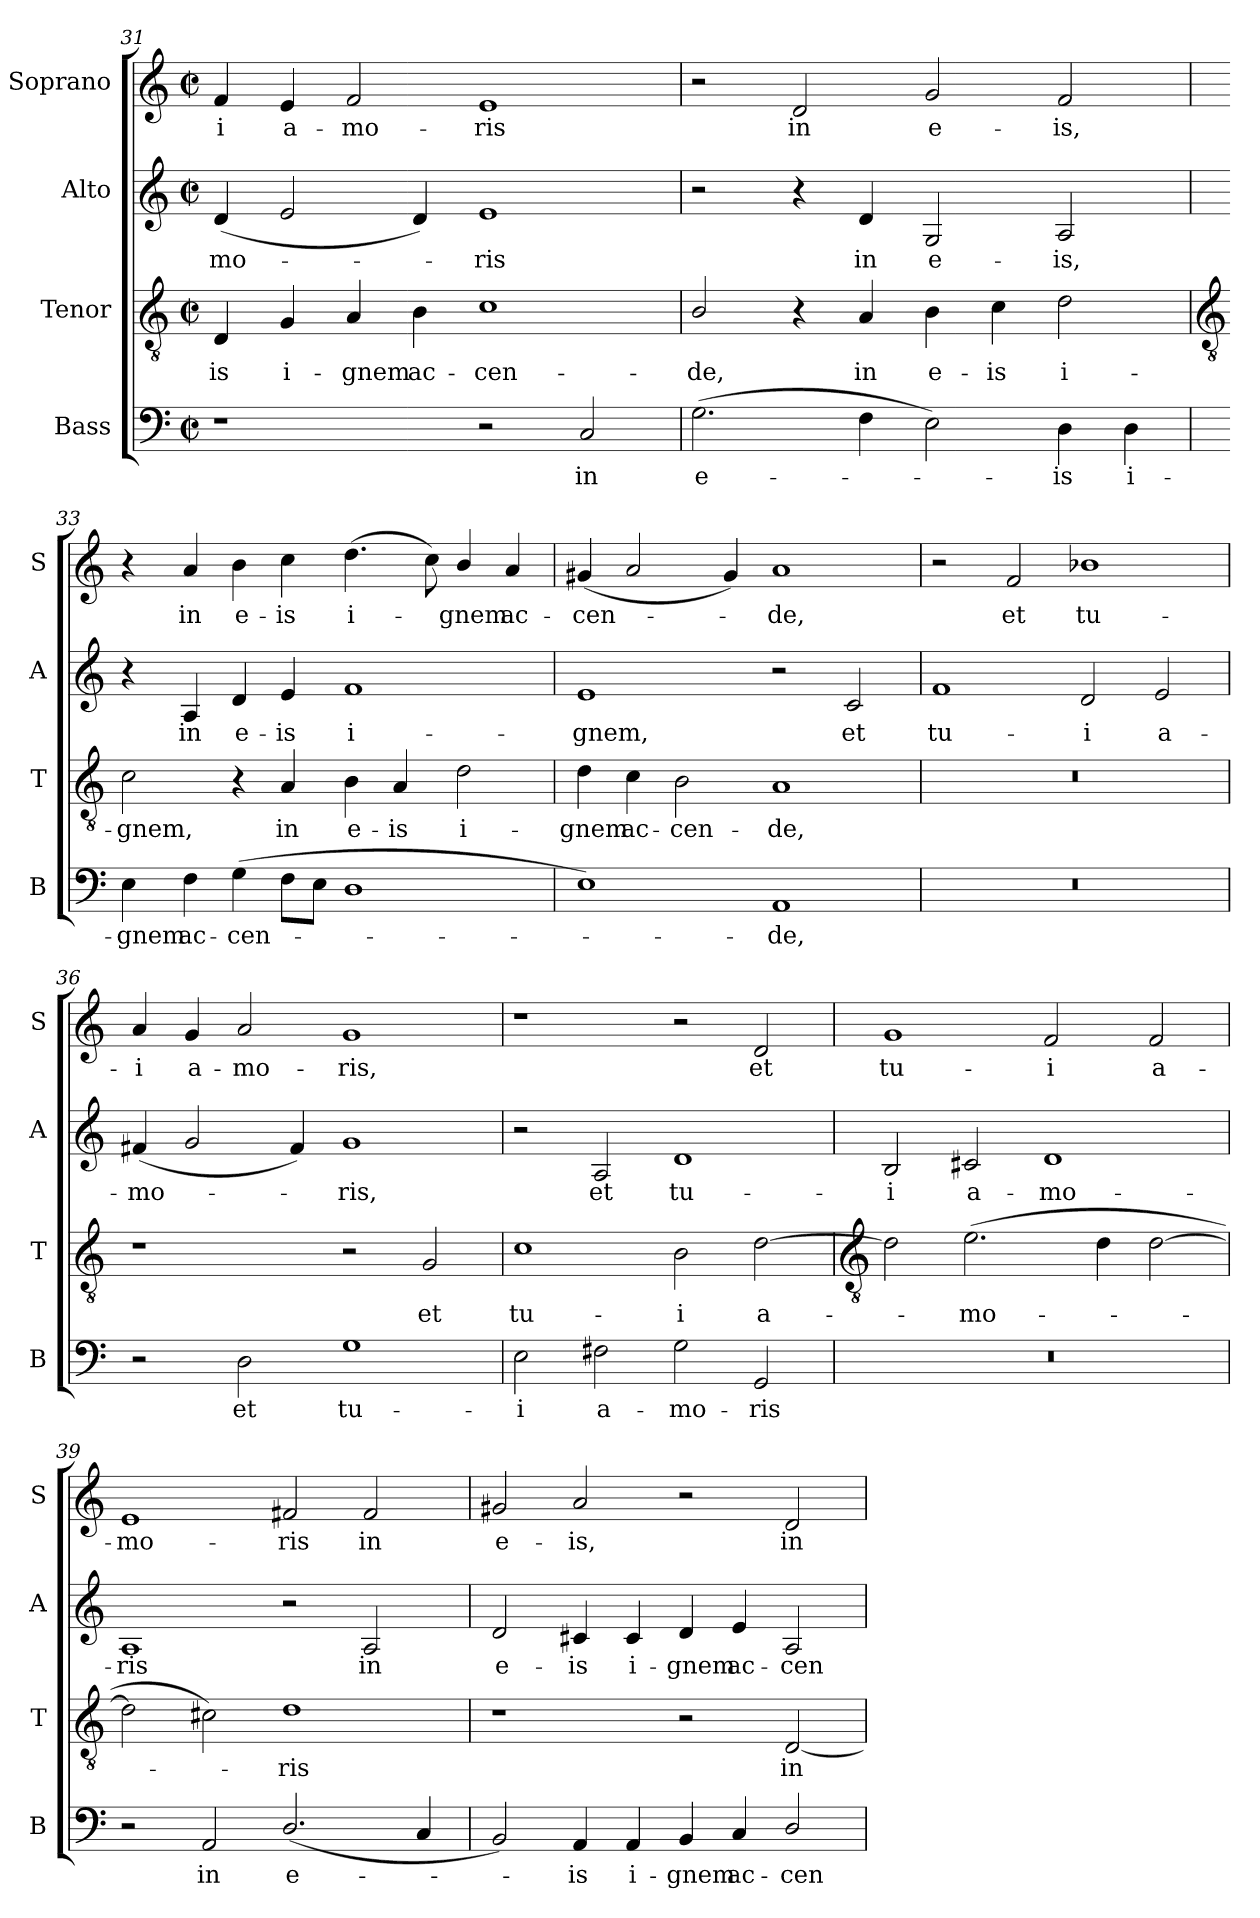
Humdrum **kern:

**kern	**text	**kern	**text	**kern	**text	**kern	**text
*part4	*part4	*part3	*part3	*part2	*part2	*part1	*part1
*staff4	*staff4	*staff3	*staff3	*staff2	*staff2	*staff1	*staff1
*I"Bass	*	*I"Tenor	*	*I"Alto	*	*I"Soprano	*
*I'B	*	*I'T	*	*I'A	*	*I'S	*
*clefF4	*	*clefGv2	*	*clefG2	*	*clefG2	*
*k[]	*	*k[]	*	*k[]	*	*k[]	*
*C:	*	*C:	*	*C:	*	*C:	*
*M4/2	*	*M4/2	*	*M4/2	*	*M4/2	*
*met(c|)	*	*met(c|)	*	*met(c|)	*	*met(c|)	*
=31	=31	=31	=31	=31	=31	=31	=31
!	!	!	!LO:LY:b	!	!LO:LY:b	!	!LO:LY:b
1r	.	4D	is	(<4d	-mo-	4f	-i
!	!	!	!LO:LY:b	!	!	!	!LO:LY:b
.	.	4G	i-	2e	.	4e	a-
!	!	!	!LO:LY:b	!	!	!	!LO:LY:b
.	.	4A	-gnem	.	.	2f	-mo-
!	!	!	!LO:LY:b	!	!	!	!
.	.	4B	ac-	4d)	.	.	.
!	!	!	!LO:LY:b	!	!LO:LY:b	!	!LO:LY:b
2r	.	1c	-cen-	1e	ris	1e	-ris
!	!LO:LY:b	!	!	!	!	!	!
2C	in	.	.	.	.	.	.
=32	=32	=32	=32	=32	=32	=32	=32
!	!LO:LY:b	!	!LO:LY:b	!	!	!	!
(>2.G	e-	2B/	-de,	2r	.	2r	.
!	!	!	!	!	!	!	!LO:LY:b
.	.	4r	.	4r	.	2d	in
!	!	!	!LO:LY:b	!	!LO:LY:b	!	!
4F	.	4A	in	4d	in	.	.
!	!	!	!LO:LY:b	!	!LO:LY:b	!	!LO:LY:b
2E)	.	4B	e-	2G	e-	2g	e-
!	!	!	!LO:LY:b	!	!	!	!
.	.	4c	-is	.	.	.	.
!	!LO:LY:b	!	!LO:LY:b	!	!LO:LY:b	!	!LO:LY:b
4D	is	2d	i-	2A	-is,	2f	-is,
!	!LO:LY:b	!	!	!	!	!	!
4D	i-	.	.	.	.	.	.
!!LO:LB:g=z
=33	=33	=33	=33	=33	=33	=33	=33
*	*	*clefGv2	*	*	*	*	*
!	!LO:LY:b	!	!LO:LY:b	!	!	!	!
4E	-gnem	2c	-gnem,	4r	.	4r	.
!	!LO:LY:b	!	!	!	!LO:LY:b	!	!LO:LY:b
4F	ac-	.	.	4A	in	4a	in
!	!LO:LY:b	!	!	!	!LO:LY:b	!	!LO:LY:b
(>4G	-cen-	4r	.	4d	e-	4b	e-
!	!	!	!LO:LY:b	!	!LO:LY:b	!	!LO:LY:b
8FL	.	4A	in	4e	-is	4cc	-is
8EJ	.	.	.	.	.	.	.
!	!	!	!LO:LY:b	!	!LO:LY:b	!	!LO:LY:b
1D	.	4B	e-	1f	i-	(>4.dd	i-
!	!	!	!LO:LY:b	!	!	!	!
.	.	4A	-is	.	.	.	.
.	.	.	.	.	.	8cc)	.
!	!	!	!LO:LY:b	!	!	!	!LO:LY:b
.	.	2d	i-	.	.	4b/	gnem
!	!	!	!	!	!	!	!LO:LY:b
.	.	.	.	.	.	4a	ac-
=34	=34	=34	=34	=34	=34	=34	=34
!	!	!	!LO:LY:b	!	!LO:LY:b	!	!LO:LY:b
1E)	.	4d	-gnem	1e	-gnem,	(<4g#X	-cen-
!	!	!	!LO:LY:b	!	!	!	!
.	.	4c	ac-	.	.	2a	.
!	!	!	!LO:LY:b	!	!	!	!
.	.	2B	-cen-	.	.	.	.
.	.	.	.	.	.	4g#)	.
!	!LO:LY:b	!	!LO:LY:b	!	!	!	!LO:LY:b
1AA	de,	1A	-de,	2r	.	1a	de,
!	!	!	!	!	!LO:LY:b	!	!
.	.	.	.	2c	et	.	.
=35	=35	=35	=35	=35	=35	=35	=35
!	!	!	!	!	!LO:LY:b	!	!
0r	.	0r	.	1f	tu-	2r	.
!	!	!	!	!	!	!	!LO:LY:b
.	.	.	.	.	.	2f	et
!	!	!	!	!	!LO:LY:b	!	!LO:LY:b
.	.	.	.	2d	-i	1b-X	tu-
!	!	!	!	!	!LO:LY:b	!	!
.	.	.	.	2e	a-	.	.
=36	=36	=36	=36	=36	=36	=36	=36
!	!	!	!	!	!LO:LY:b	!	!LO:LY:b
2r	.	1r	.	(<4f#X	-mo-	4a	-i
!	!	!	!	!	!	!	!LO:LY:b
.	.	.	.	2g	.	4g	a-
!	!LO:LY:b	!	!	!	!	!	!LO:LY:b
2D	et	.	.	.	.	2a	-mo-
.	.	.	.	4f#)	.	.	.
!	!LO:LY:b	!	!	!	!LO:LY:b	!	!LO:LY:b
1G	tu-	2r	.	1g	ris,	1g	-ris,
!	!	!	!LO:LY:b	!	!	!	!
.	.	2G	et	.	.	.	.
=37	=37	=37	=37	=37	=37	=37	=37
!	!LO:LY:b	!	!LO:LY:b	!	!	!	!
2E	-i	1c	tu-	2r	.	1r	.
!	!LO:LY:b	!	!	!	!LO:LY:b	!	!
2F#X	a-	.	.	2A	et	.	.
!	!LO:LY:b	!	!LO:LY:b	!	!LO:LY:b	!	!
2G	-mo-	2B	-i	1d	tu-	2r	.
!	!LO:LY:b	!	!LO:LY:b	!	!	!	!LO:LY:b
2GG	-ris	[2d	a-	.	.	2d	et
!!LO:LB:g=z
=38	=38	=38	=38	=38	=38	=38	=38
*	*	*clefGv2	*	*	*	*	*
!	!	!	!	!	!LO:LY:b	!	!LO:LY:b
0r	.	2d]	.	2B	-i	1g	tu-
!	!	!	!LO:LY:b	!	!LO:LY:b	!	!
.	.	(>2.e	mo-	2c#X	a-	.	.
!	!	!	!	!	!LO:LY:b	!	!LO:LY:b
.	.	.	.	1d	-mo-	2f	-i
.	.	4d	.	.	.	.	.
!	!	!	!	!	!	!	!LO:LY:b
.	.	[2d	.	.	.	2f	a-
=39	=39	=39	=39	=39	=39	=39	=39
!	!	!	!	!	!LO:LY:b	!	!LO:LY:b
2r	.	2d]	.	1A	-ris	1e	-mo-
!	!LO:LY:b	!	!	!	!	!	!
2AA	in	2c#X)	.	.	.	.	.
!	!LO:LY:b	!	!LO:LY:b	!	!	!	!LO:LY:b
(<2.D/	e-	1d	ris	2r	.	2f#X	-ris
!	!	!	!	!	!LO:LY:b	!	!LO:LY:b
.	.	.	.	2A	in	2f#	in
4C	.	.	.	.	.	.	.
=40	=40	=40	=40	=40	=40	=40	=40
!	!	!	!	!	!LO:LY:b	!	!LO:LY:b
2BB)	.	1r	.	2d	e-	2g#X	e-
!	!LO:LY:b	!	!	!	!LO:LY:b	!	!LO:LY:b
4AA	is	.	.	4c#X	-is	2a	-is,
!	!LO:LY:b	!	!	!	!LO:LY:b	!	!
4AA	i-	.	.	4c#	i-	.	.
!	!LO:LY:b	!	!	!	!LO:LY:b	!	!
4BB	-gnem	2r	.	4d	-gnem	2r	.
!	!LO:LY:b	!	!	!	!LO:LY:b	!	!
4C	ac-	.	.	4e	ac-	.	.
!	!LO:LY:b	!	!LO:LY:b	!	!LO:LY:b	!	!LO:LY:b
2D/	-cen-	[2D	in	2A	-cen-	2d	in
=	=	=	=	=	=	=	=
*-	*-	*-	*-	*-	*-	*-	*-
